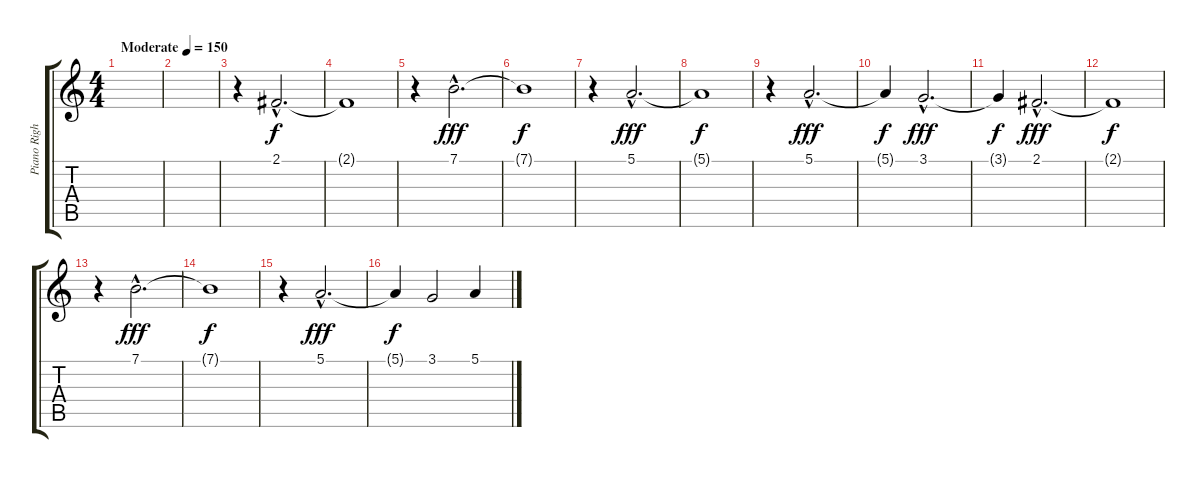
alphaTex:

\track ("Piano Right Hand" "Piano Righ") {instrument brightacousticpiano}
\staff {score tabs}
\tuning (E4 B3 G3 D3 A2 E2) {hide}
\ts (4 4)
\tempo (150 "Moderate")
\clef g2
\ks c
|
|
r.4 2.1{hac}.2{d} |
2.1{t}.1{dy f} |
r.4 7.1{hac}.2{d dy fff} |
7.1{t}.1{dy f} |
r.4 5.1{hac}.2{d dy fff} |
5.1{t}.1{dy f} |
r.4 5.1{hac}.2{d dy fff} |
5.1{t}.4{dy f} 3.1{hac}.2{d dy fff} |
3.1{t}.4{dy f} 2.1{hac}.2{d dy fff} |
2.1{t}.1{dy f} |
r.4 7.1{hac}.2{d dy fff} |
7.1{t}.1{dy f} |
r.4 5.1{hac}.2{d dy fff} |
5.1{t}.4{dy f} 3.1.2 5.1.4
